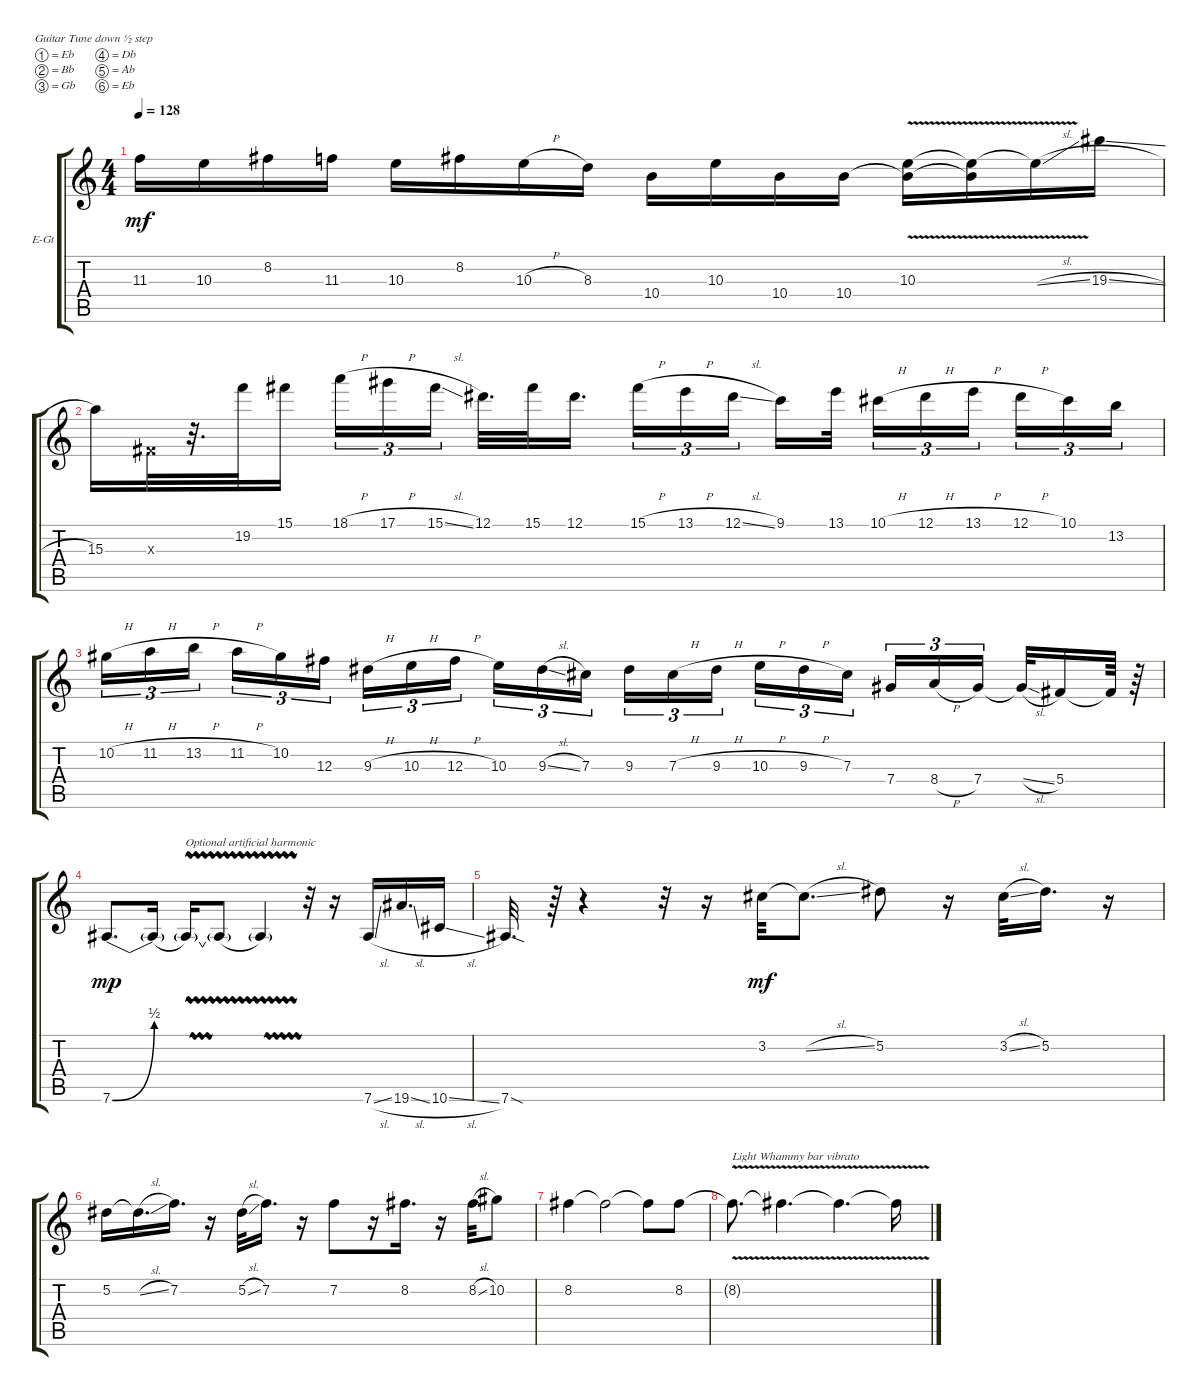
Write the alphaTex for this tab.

\defaultSystemsLayout 4
\bracketExtendMode groupsimilarinstruments
\firstSystemTrackNameOrientation horizontal
\otherSystemsTrackNameOrientation horizontal
\track ("Lead Guitar" "E-Gt") {instrument distortionguitar}
\staff {score tabs}
\tuning (Eb4 Bb3 Gb3 Db3 Ab2 Eb2)
\ts (4 4)
\tempo 128
\clef g2
\ks c
11.3.16{dy mf} 10.3.16 8.2.16 11.3.16 10.3.16 8.2.16 10.3{h}.16 8.3.16 10.4.16 10.3.16 10.4.16 10.4.16 (10.3{v} 10.4{t}).16 (10.3{v t} 10.4{t}).16 10.3{v sl t}.16 19.3{sl}.16 |
15.3.16 0.3{x}.32 r.32{d} 19.2.32 15.1.16 18.1{h}.16{tu (3 2)} 17.1{h}.16{tu (3 2)} 15.1{sl}.16{tu (3 2)} 12.1.32{d} 15.1.32 12.1.16{d} 15.1{h}.16{tu (3 2)} 13.1{h}.16{tu (3 2)} 12.1{sl}.16{tu (3 2)} 9.1.16 13.1.32 10.1{h}.16{tu (3 2)} 12.1{h}.16{tu (3 2)} 13.1{h}.16{tu (3 2)} 12.1{h}.16{tu (3 2)} 10.1.16{tu (3 2)} 13.2.16{tu (3 2)} |
10.2{h}.16{tu (3 2)} 11.2{h}.16{tu (3 2)} 13.2{h}.16{tu (3 2)} 11.2{h}.16{tu (3 2)} 10.2.16{tu (3 2)} 12.3.16{tu (3 2)} 9.3{h}.16{tu (3 2)} 10.3{h}.16{tu (3 2)} 12.3{h}.16{tu (3 2)} 10.3.16{tu (3 2)} 9.3{sl}.16{tu (3 2)} 7.3.16{tu (3 2)} 9.3.16{tu (3 2)} 7.3{h}.16{tu (3 2)} 9.3{h}.16{tu (3 2)} 10.3{h}.16{tu (3 2)} 9.3{h}.16{tu (3 2)} 7.3.16{tu (3 2)} 7.4.16{tu (3 2)} 8.4{h}.16{tu (3 2)} 7.4.16{tu (3 2)} 7.4{sl t}.32 5.4.16 5.4{t}.64 r.64 |
7.6{be (bend 0 0 12 2)}.8{d dy mp} 7.6{be (hold 0 0 60 0) t}.16 7.6{vw t}.16{txt "Optional artificial harmonic"} 7.6{be (hold 0 0 60 0) vw t}.8 7.6{vw t}.4 r.32 r.16 7.6{sl}.16 19.6{sl}.16{d} 10.6{sl}.16 |
7.6{sod}.32{d} r.64 r.4 r.32 r.16 3.2.32{dy mf} 3.2{sl t}.8{d} 5.2.8 r.16 3.2{sl}.32 5.2.16{d} r.16 |
\scale
0.548712 5.2.16 5.2{sl t}.16{d} 7.2.16{d} r.16 5.2{sl}.32 7.2.16{d} r.16 7.2.8 r.16 8.2.16{d} r.16 8.2{sl}.32 10.2.8 |
\scale
0.192857 8.2.4 8.2{t}.2 8.2{t}.8 8.2.8 |
\scale
0.258184 8.2{v t}.8{d txt "Light Whammy bar vibrato"} 8.2{v t}.4{d} 8.2{v t}.4{d} 8.2{v t}.16
